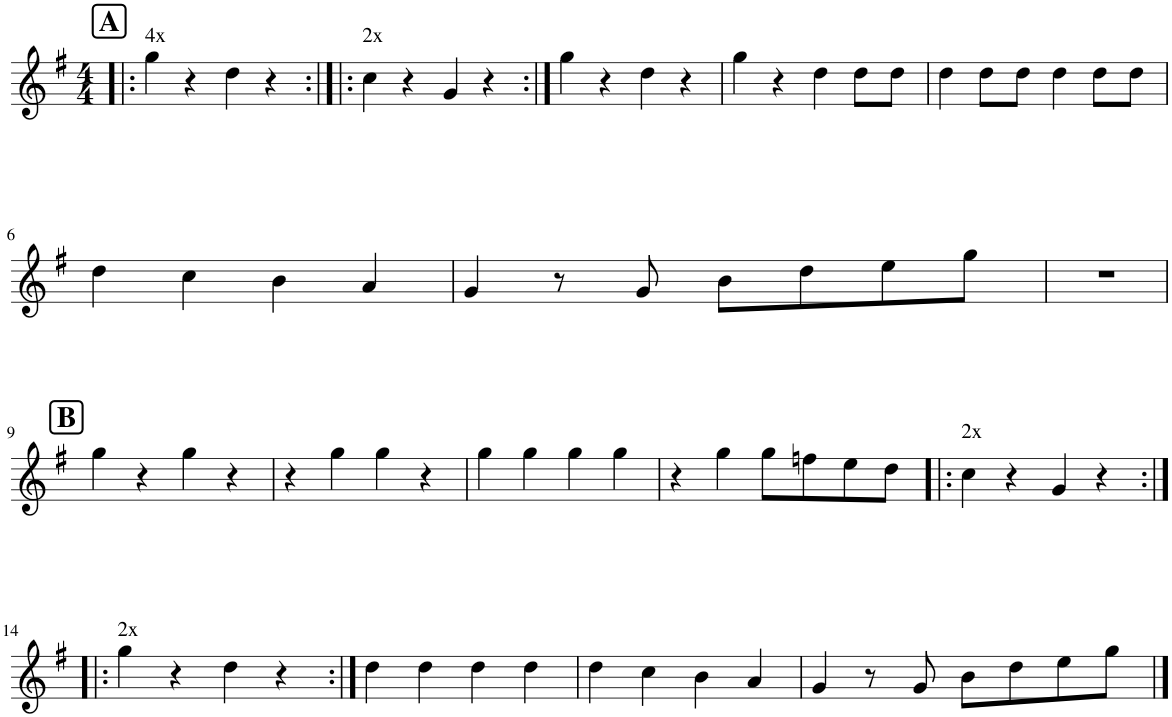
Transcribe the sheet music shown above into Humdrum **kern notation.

**kern
*part1
*staff1
*I"Bb Trumpet
*I'Bb Tpt.
*clefG2
*Trd1c2
*k[f#]
*M4/4
!!LO:REH:place=s1:a:B:cj:fs=14:t=A
=1!|:
!LO:TX:a:t=4x
4gg\
4r
4dd\
4r
=2:|!|:
!LO:TX:a:t=2x
4cc\
4r
4g/
4r
=3:|!
4gg\
4r
4dd\
4r
=4
4gg\
4r
4dd\
8dd\L
8dd\J
=5
4dd\
8dd\L
8dd\J
4dd\
8dd\L
8dd\J
!!LO:LB:g=z
=6
4dd\
4cc\
4b\
4a/
=7
4g/
8r
8g/
8b\L
8dd\
8ee\
8gg\J
=8
1r
!!LO:LB:g=z
!!LO:REH:place=s1:a:B:cj:fs=14:t=B
=9
4gg\
4r
4gg\
4r
=10
4r
4gg\
4gg\
4r
=11
4gg\
4gg\
4gg\
4gg\
=12
4r
4gg\
8gg\L
8ffn\
8ee\
8dd\J
=13!|:
!LO:TX:a:t=2x
4cc\
4r
4g/
4r
!!LO:LB:g=z
=14:|!|:
!LO:TX:a:t=2x
4gg\
4r
4dd\
4r
=15:|!
4dd\
4dd\
4dd\
4dd\
=16
4dd\
4cc\
4b\
4a/
=17
4g/
8r
8g/
8b\L
8dd\
8ee\
8gg\J
==
*-
